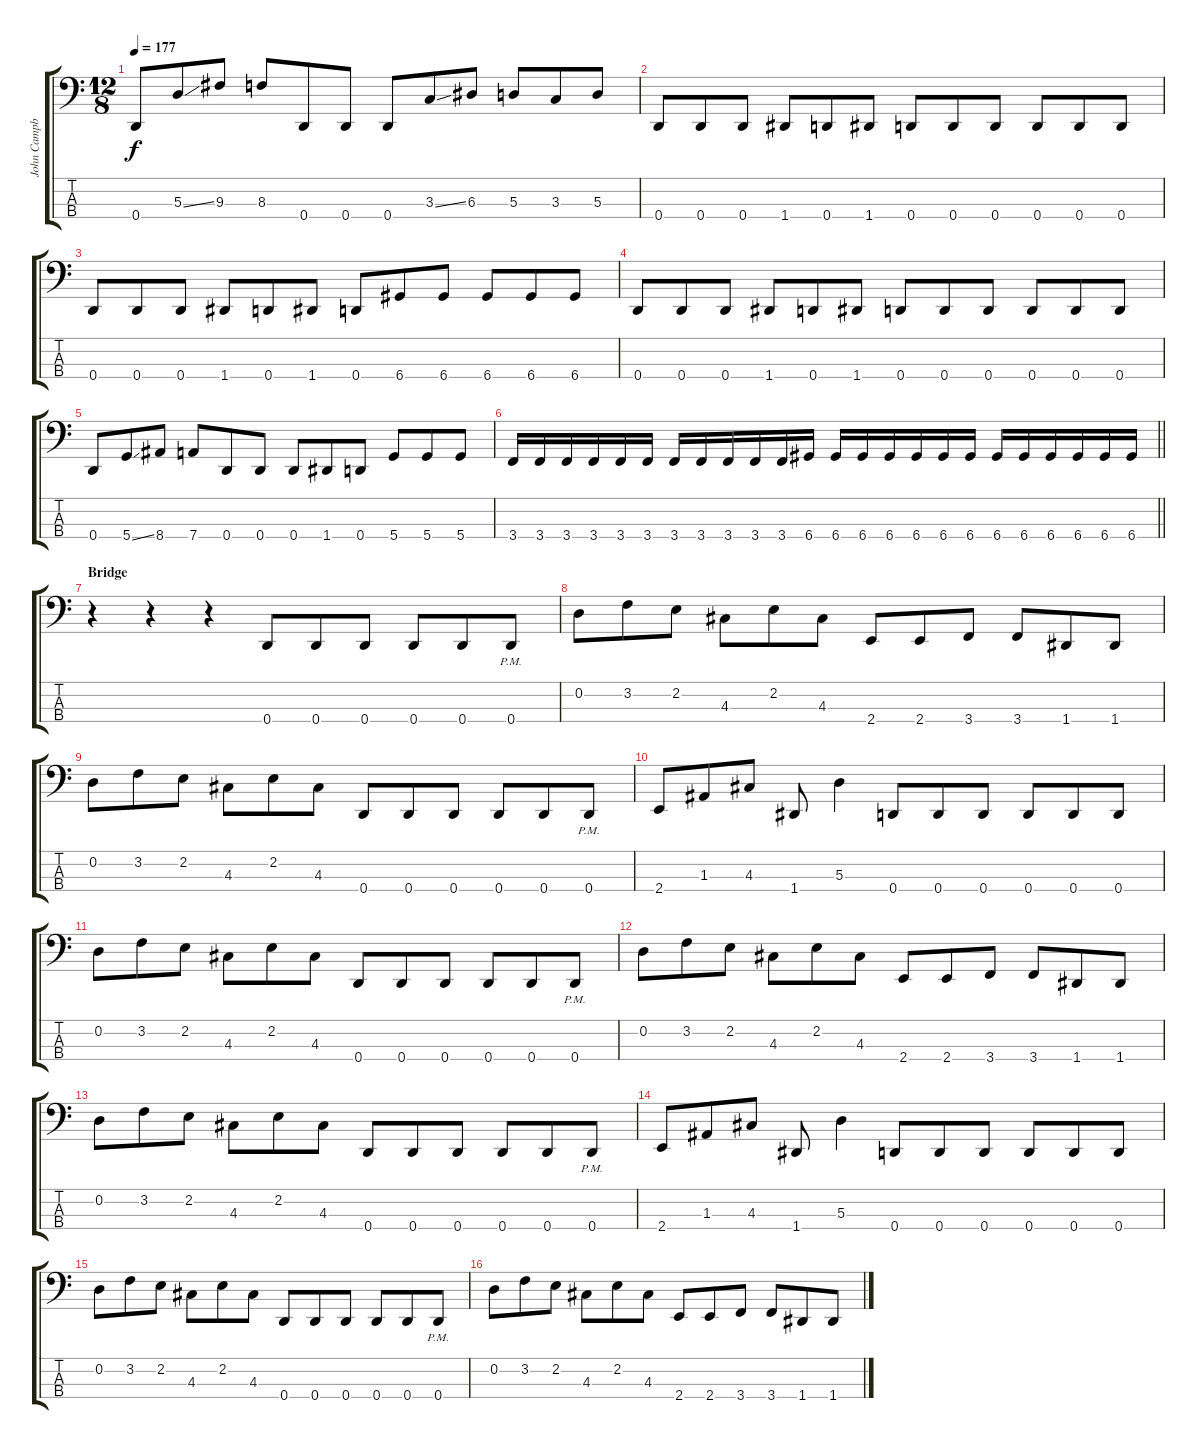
\track ("John Campbell" "John Campb") {instrument electricbasspick}
\staff {score tabs}
\tuning (G2 D2 A1 D1) {hide}
\ts (12 8)
\tempo 177
\clef f4
\ks c
0.4.8{dy f} 5.3{ss}.8 9.3.8 8.3.8 0.4.8 0.4.8 0.4.8 3.3{ss}.8 6.3.8 5.3.8 3.3.8 5.3.8 |
0.4.8 0.4.8 0.4.8 1.4.8 0.4.8 1.4.8 0.4.8 0.4.8 0.4.8 0.4.8 0.4.8 0.4.8 |
0.4.8 0.4.8 0.4.8 1.4.8 0.4.8 1.4.8 0.4.8 6.4.8 6.4.8 6.4.8 6.4.8 6.4.8 |
0.4.8 0.4.8 0.4.8 1.4.8 0.4.8 1.4.8 0.4.8 0.4.8 0.4.8 0.4.8 0.4.8 0.4.8 |
0.4.8 5.4{ss}.8 8.4.8 7.4.8 0.4.8 0.4.8 0.4.8 1.4.8 0.4.8 5.4.8 5.4.8 5.4.8 |
\barLineRight lightlight
3.4.16 3.4.16 3.4.16 3.4.16 3.4.16 3.4.16 3.4.16 3.4.16 3.4.16 3.4.16 3.4.16 6.4.16 6.4.16 6.4.16 6.4.16 6.4.16 6.4.16 6.4.16 6.4.16 6.4.16 6.4.16 6.4.16 6.4.16 6.4.16 |
\section ("" "Bridge")
r.4 r.4 r.4 0.4.8 0.4.8 0.4.8 0.4.8 0.4.8 0.4{pm}.8 |
0.2.8 3.2.8 2.2.8 4.3.8 2.2.8 4.3.8 2.4.8 2.4.8 3.4.8 3.4.8 1.4.8 1.4.8 |
0.2.8 3.2.8 2.2.8 4.3.8 2.2.8 4.3.8 0.4.8 0.4.8 0.4.8 0.4.8 0.4.8 0.4{pm}.8 |
2.4.8 1.3.8 4.3.8 1.4.8 5.3.4 0.4.8 0.4.8 0.4.8 0.4.8 0.4.8 0.4.8 |
0.2.8 3.2.8 2.2.8 4.3.8 2.2.8 4.3.8 0.4.8 0.4.8 0.4.8 0.4.8 0.4.8 0.4{pm}.8 |
0.2.8 3.2.8 2.2.8 4.3.8 2.2.8 4.3.8 2.4.8 2.4.8 3.4.8 3.4.8 1.4.8 1.4.8 |
0.2.8 3.2.8 2.2.8 4.3.8 2.2.8 4.3.8 0.4.8 0.4.8 0.4.8 0.4.8 0.4.8 0.4{pm}.8 |
2.4.8 1.3.8 4.3.8 1.4.8 5.3.4 0.4.8 0.4.8 0.4.8 0.4.8 0.4.8 0.4.8 |
0.2.8 3.2.8 2.2.8 4.3.8 2.2.8 4.3.8 0.4.8 0.4.8 0.4.8 0.4.8 0.4.8 0.4{pm}.8 |
0.2.8 3.2.8 2.2.8 4.3.8 2.2.8 4.3.8 2.4.8 2.4.8 3.4.8 3.4.8 1.4.8 1.4.8
